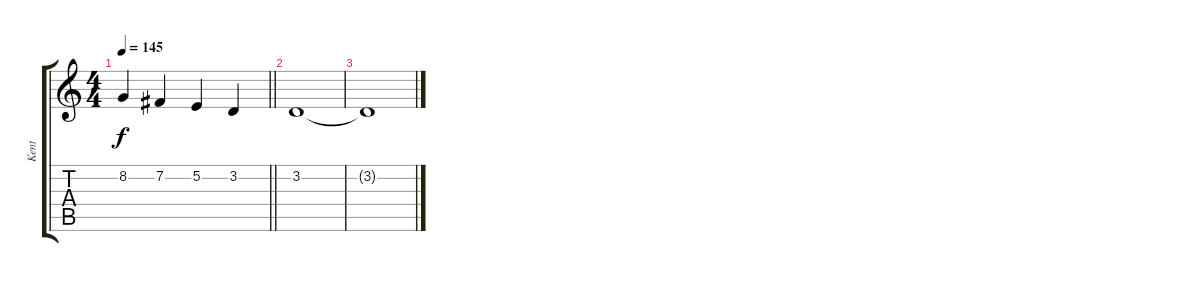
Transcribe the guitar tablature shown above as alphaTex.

\track ("Kent" "Kent") {instrument brightacousticpiano}
\staff {score tabs}
\tuning (E4 B3 G3 D3 A2 D2) {hide}
\ts (4 4)
\tempo 145
\clef g2
\barLineRight lightlight
\ks c
8.2.4{dy f} 7.2.4 5.2.4 3.2.4 |
3.2.1 |
3.2{t}.1
